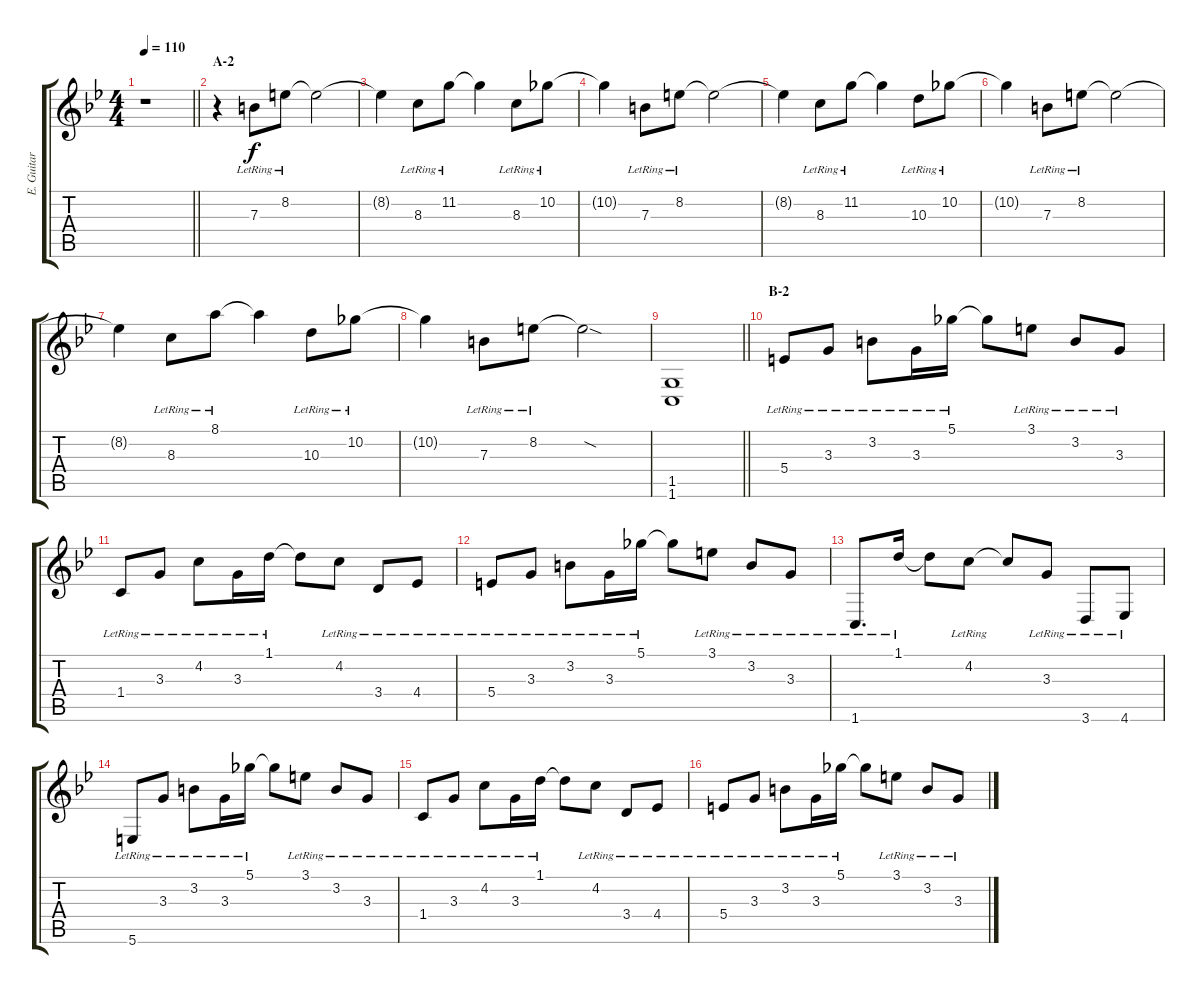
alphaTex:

\track ("E. Guitar I" "E. Guitar ") {instrument electricguitarclean}
\staff {score tabs}
\tuning (Db4 Ab3 E3 B2 Gb2 B1) {hide}
\ts (4 4)
\tempo 110
\clef g2
\barLineRight lightlight
\ks bb
r.1{dy f} |
\section ("" "A-2")
r.4 7.3{lr}.8 8.2{lr}.8 8.2{t}.2 |
8.2{t}.4 8.3{lr}.8 11.2{lr}.8 11.2{t}.4 8.3{lr}.8 10.2{lr}.8 |
10.2{t}.4 7.3{lr}.8 8.2{lr}.8 8.2{t}.2 |
8.2{t}.4 8.3{lr}.8 11.2{lr}.8 11.2{t}.4 10.3{lr}.8 10.2{lr}.8 |
10.2{t}.4 7.3{lr}.8 8.2{lr}.8 8.2{t}.2 |
8.2{t}.4 8.3{lr}.8 8.1{lr}.8 8.1{t}.4 10.3{lr}.8 10.2{lr}.8 |
10.2{t}.4 7.3{lr}.8 8.2{lr}.8 8.2{sod t}.2 |
\barLineRight lightlight
(1.5 1.6).1 |
\section ("" "B-2")
5.4{lr}.8 3.3{lr}.8 3.2{lr}.8 3.3{lr}.16 5.1{lr}.16 5.1{t}.8 3.1{lr}.8 3.2{lr}.8 3.3{lr}.8 |
1.4{lr}.8 3.3{lr}.8 4.2{lr}.8 3.3{lr}.16 1.1{lr}.16 1.1{t}.8 4.2{lr}.8 3.4{lr}.8 4.4{lr}.8 |
5.4{lr}.8 3.3{lr}.8 3.2{lr}.8 3.3{lr}.16 5.1{lr}.16 5.1{t}.8 3.1{lr}.8 3.2{lr}.8 3.3{lr}.8 |
1.6{lr}.8{d} 1.1{lr}.16 1.1{t}.8 4.2{lr}.8 4.2{t}.8 3.3{lr}.8 3.6{lr}.8 4.6{lr}.8 |
5.6{lr}.8 3.3{lr}.8 3.2{lr}.8 3.3{lr}.16 5.1{lr}.16 5.1{t}.8 3.1{lr}.8 3.2{lr}.8 3.3{lr}.8 |
1.4{lr}.8 3.3{lr}.8 4.2{lr}.8 3.3{lr}.16 1.1{lr}.16 1.1{t}.8 4.2{lr}.8 3.4{lr}.8 4.4{lr}.8 |
5.4{lr}.8 3.3{lr}.8 3.2{lr}.8 3.3{lr}.16 5.1{lr}.16 5.1{t}.8 3.1{lr}.8 3.2{lr}.8 3.3{lr}.8
